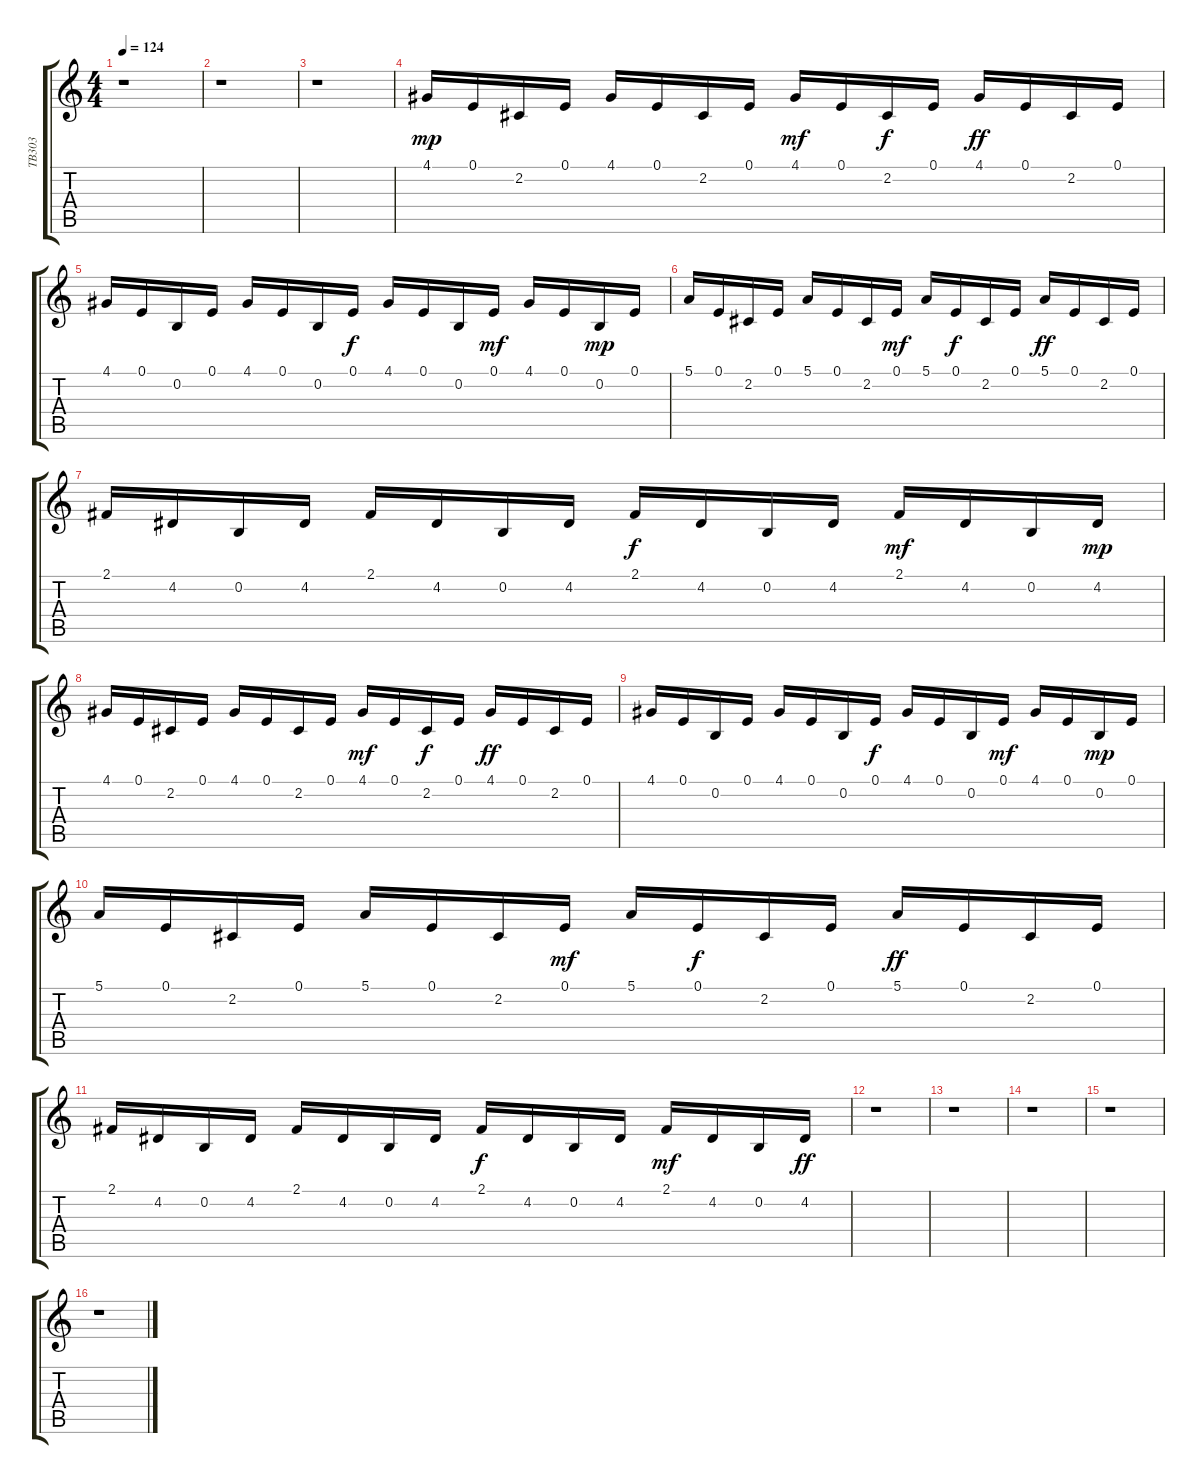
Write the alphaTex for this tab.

\track ("TB303" "TB303") {instrument lead8bassandlead}
\staff {score tabs}
\tuning (E4 B3 G3 D3 A2 E2) {hide}
\ts (4 4)
\tempo 124
\clef g2
\ks c
r.1{dy mp} |
r.1 |
r.1 |
4.1.16 0.1.16 2.2.16 0.1.16 4.1.16 0.1.16 2.2.16 0.1.16 4.1.16{dy mf} 0.1.16 2.2.16{dy f} 0.1.16 4.1.16{dy ff} 0.1.16 2.2.16 0.1.16 |
4.1.16 0.1.16 0.2.16 0.1.16 4.1.16 0.1.16 0.2.16 0.1.16{dy f} 4.1.16 0.1.16 0.2.16 0.1.16{dy mf} 4.1.16 0.1.16 0.2.16{dy mp} 0.1.16 |
5.1.16 0.1.16 2.2.16 0.1.16 5.1.16 0.1.16 2.2.16 0.1.16{dy mf} 5.1.16 0.1.16{dy f} 2.2.16 0.1.16 5.1.16{dy ff} 0.1.16 2.2.16 0.1.16 |
2.1.16 4.2.16 0.2.16 4.2.16 2.1.16 4.2.16 0.2.16 4.2.16 2.1.16{dy f} 4.2.16 0.2.16 4.2.16 2.1.16{dy mf} 4.2.16 0.2.16 4.2.16{dy mp} |
4.1.16 0.1.16 2.2.16 0.1.16 4.1.16 0.1.16 2.2.16 0.1.16 4.1.16{dy mf} 0.1.16 2.2.16{dy f} 0.1.16 4.1.16{dy ff} 0.1.16 2.2.16 0.1.16 |
4.1.16 0.1.16 0.2.16 0.1.16 4.1.16 0.1.16 0.2.16 0.1.16{dy f} 4.1.16 0.1.16 0.2.16 0.1.16{dy mf} 4.1.16 0.1.16 0.2.16{dy mp} 0.1.16 |
5.1.16 0.1.16 2.2.16 0.1.16 5.1.16 0.1.16 2.2.16 0.1.16{dy mf} 5.1.16 0.1.16{dy f} 2.2.16 0.1.16 5.1.16{dy ff} 0.1.16 2.2.16 0.1.16 |
2.1.16 4.2.16 0.2.16 4.2.16 2.1.16 4.2.16 0.2.16 4.2.16 2.1.16{dy f} 4.2.16 0.2.16 4.2.16 2.1.16{dy mf} 4.2.16 0.2.16 4.2.16{dy ff} |
r.1 |
r.1 |
r.1 |
r.1 |
r.1
